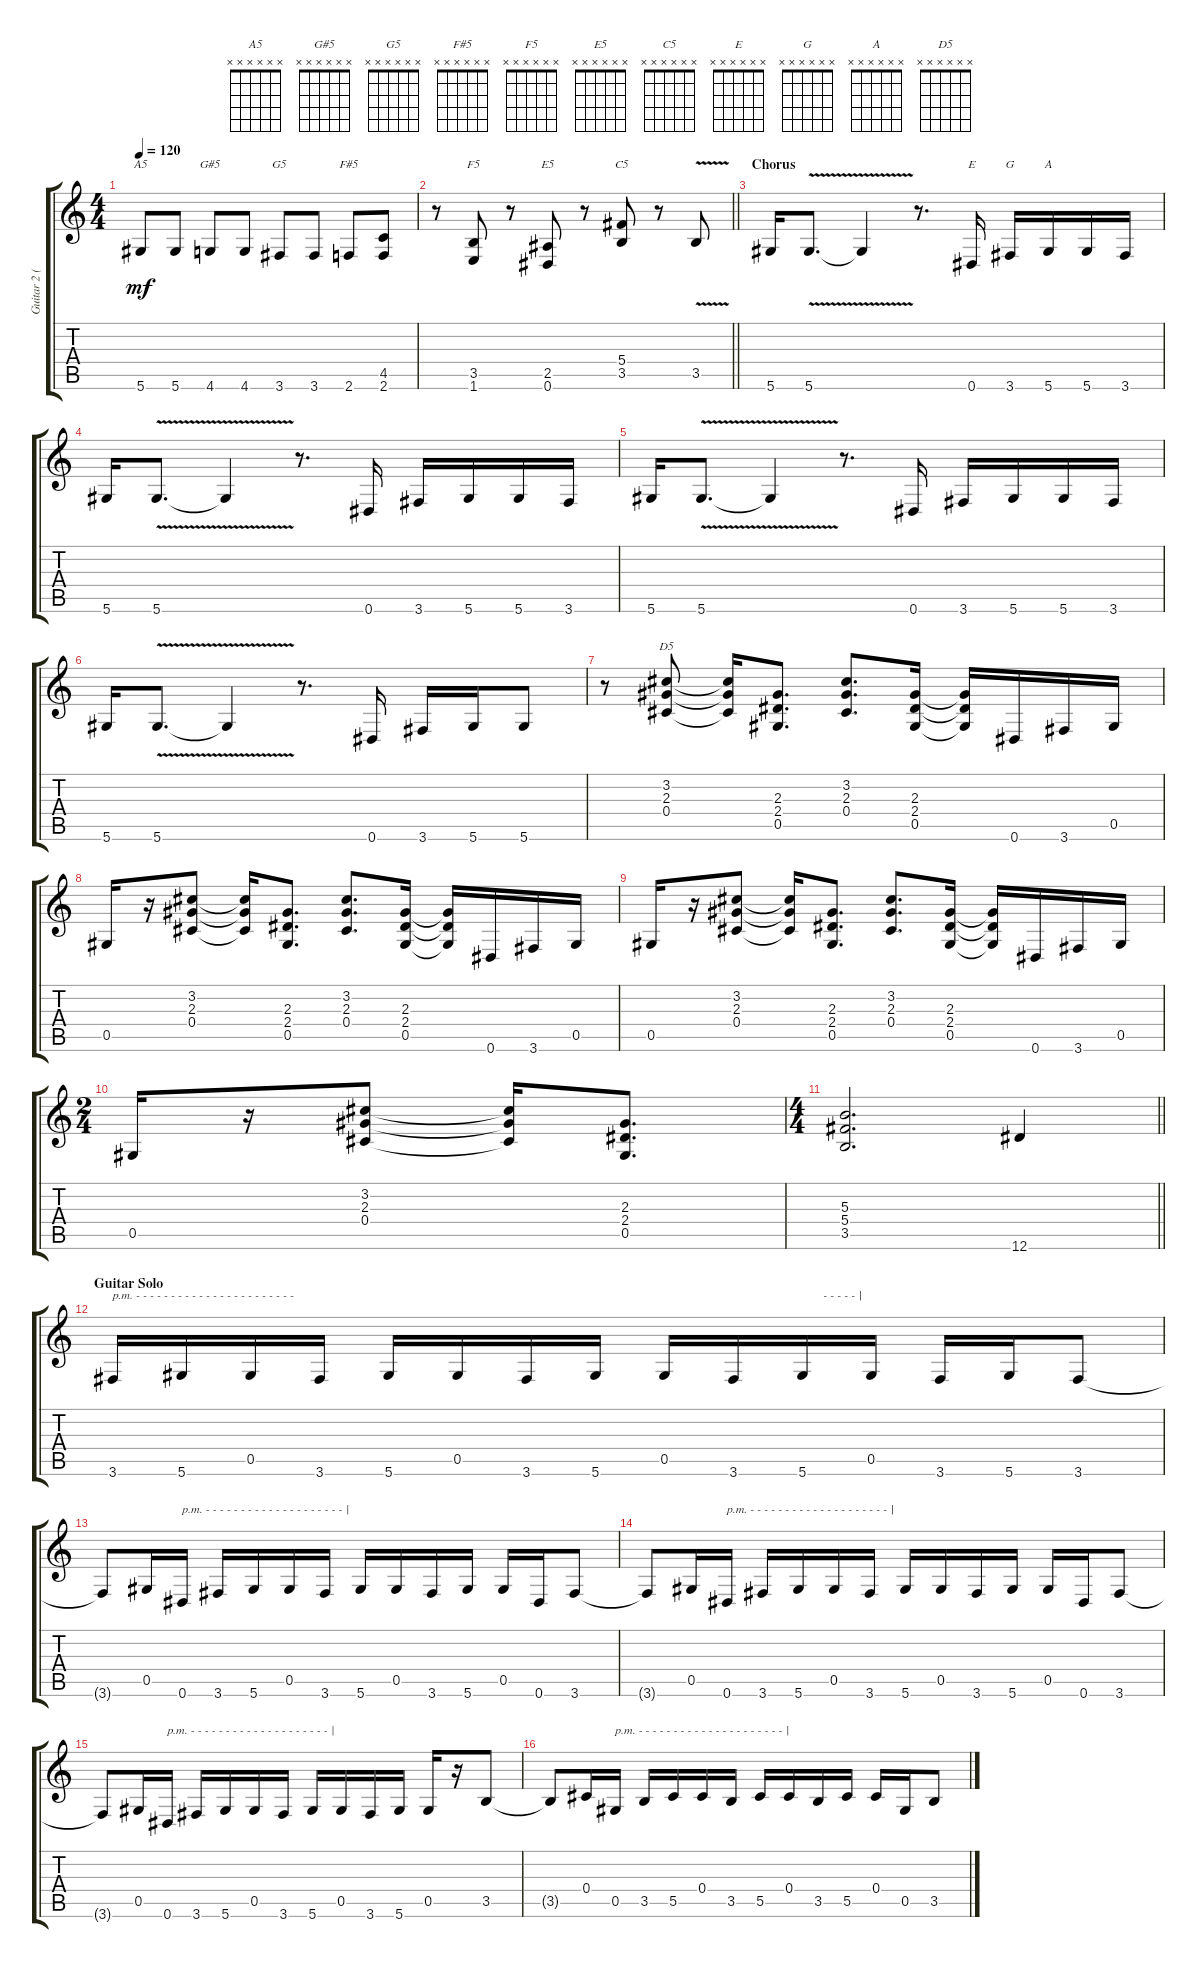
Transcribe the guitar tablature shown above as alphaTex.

\track ("Guitar 2 (Slash)" "Guitar 2 (") {instrument overdrivenguitar}
\staff {score tabs}
\tuning (Eb4 Bb3 Gb3 Db3 Ab2 Eb2) {hide}
\chord ("A5" x x x x x x)
\chord ("G#5" x x x x x x)
\chord ("G5" x x x x x x)
\chord ("F#5" x x x x x x)
\chord ("F5" x x x x x x)
\chord ("E5" x x x x x x)
\chord ("C5" x x x x x x)
\chord ("E" x x x x x x)
\chord ("G" x x x x x x)
\chord ("A" x x x x x x)
\chord ("D5" x x x x x x)
\ts (4 4)
\tempo 120
\clef g2
\ks c
5.6.8{ch "A5" dy mf} 5.6.8 4.6.8{ch "G#5"} 4.6.8 3.6.8{ch "G5"} 3.6.8 2.6.8{ch "F#5"} (4.5 2.6).8 |
\barLineRight lightlight
r.8 (3.5 1.6).8{ch "F5"} r.8 (2.5 0.6).8{ch "E5"} r.8 (5.4 3.5).8{ch "C5"} r.8 3.5{v}.8 |
\section ("" "Chorus")
5.6.16 5.6{v}.8{d} 5.6{t}.4 r.8{d} 0.6.16{ch "E"} 3.6.16{ch "G"} 5.6.16{ch "A"} 5.6.16 3.6.16 |
5.6.16 5.6{v}.8{d} 5.6{t}.4 r.8{d} 0.6.16 3.6.16 5.6.16 5.6.16 3.6.16 |
5.6.16 5.6{v}.8{d} 5.6{t}.4 r.8{d} 0.6.16 3.6.16 5.6.16 5.6.16 3.6.16 |
5.6.16 5.6{v}.8{d} 5.6{t}.4 r.8{d} 0.6.16 3.6.16 5.6.16 5.6.8 |
r.8 (3.2 2.3 0.4).8{ch "D5"} (3.2{t} 2.3{t} 0.4{t}).16 (2.3 2.4 0.5).8{d} (3.2 2.3 0.4).8{d} (2.3 2.4 0.5).16 (2.3{t} 2.4{t} 0.5{t}).16 0.6.16 3.6.16 0.5.16 |
0.5.16 r.16 (3.2 2.3 0.4).8 (3.2{t} 2.3{t} 0.4{t}).16 (2.3 2.4 0.5).8{d} (3.2 2.3 0.4).8{d} (2.3 2.4 0.5).16 (2.3{t} 2.4{t} 0.5{t}).16 0.6.16 3.6.16 0.5.16 |
0.5.16 r.16 (3.2 2.3 0.4).8 (3.2{t} 2.3{t} 0.4{t}).16 (2.3 2.4 0.5).8{d} (3.2 2.3 0.4).8{d} (2.3 2.4 0.5).16 (2.3{t} 2.4{t} 0.5{t}).16 0.6.16 3.6.16 0.5.16 |
\ts (2 4)
0.5.16 r.16 (3.2 2.3 0.4).8 (3.2{t} 2.3{t} 0.4{t}).16 (2.3 2.4 0.5).8{d} |
\ts (4 4)
\barLineRight lightlight
(5.3 5.4 3.5).2{d} 12.6.4 |
\section ("" "Guitar Solo")
3.6.16{txt "p.m. - - - - - - - - - - - - - - - - - - - - - - -"} 5.6.16 0.5.16 3.6.16 5.6.16 0.5.16 3.6.16 5.6.16 0.5.16 3.6.16 5.6.16{txt "       - - - - - |"} 0.5.16 3.6.16 5.6.16 3.6.8 |
3.6{t}.8 0.5.16 0.6.16{txt "p.m. - - - - - - - - - - - - - - - - - - - - |"} 3.6.16 5.6.16 0.5.16 3.6.16 5.6.16 0.5.16 3.6.16 5.6.16 0.5.16 0.6.16 3.6.8 |
3.6{t}.8 0.5.16 0.6.16{txt "p.m. - - - - - - - - - - - - - - - - - - - - |"} 3.6.16 5.6.16 0.5.16 3.6.16 5.6.16 0.5.16 3.6.16 5.6.16 0.5.16 0.6.16 3.6.8 |
3.6{t}.8 0.5.16 0.6.16{txt "p.m. - - - - - - - - - - - - - - - - - - - - |"} 3.6.16 5.6.16 0.5.16 3.6.16 5.6.16 0.5.16 3.6.16 5.6.16 0.5.16 r.16 3.5.8 |
3.5{t}.8 0.4.16 0.5.16{txt "p.m. - - - - - - - - - - - - - - - - - - - - - |"} 3.5.16 5.5.16 0.4.16 3.5.16 5.5.16 0.4.16 3.5.16 5.5.16 0.4.16 0.5.16 3.5.8
